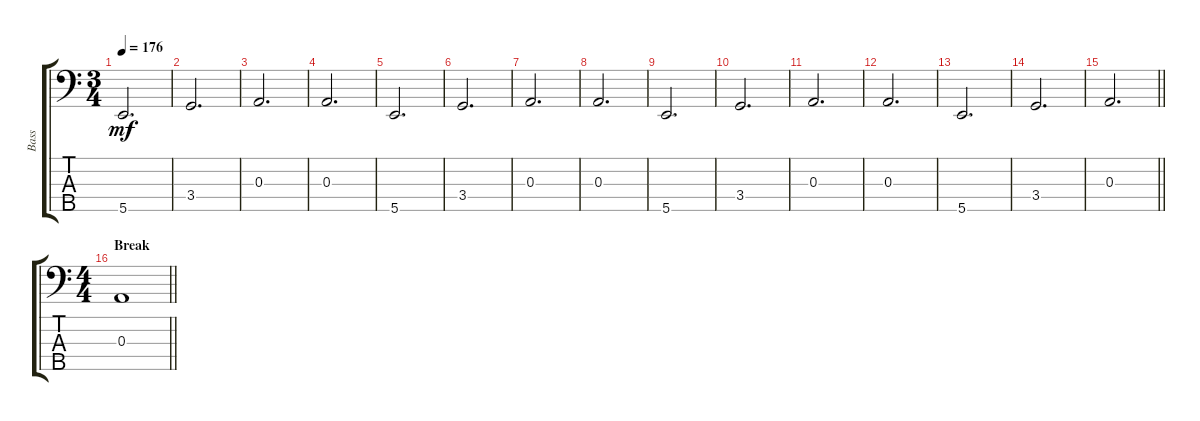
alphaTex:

\track ("Bass" "Bass") {instrument electricbassfinger}
\staff {score tabs}
\tuning (G2 D2 A1 E1 B0) {hide}
\ts (3 4)
\tempo 176
\clef f4
\ks c
5.5.2{d dy mf} |
3.4.2{d} |
0.3.2{d} |
0.3.2{d} |
5.5.2{d} |
3.4.2{d} |
0.3.2{d} |
0.3.2{d} |
5.5.2{d} |
3.4.2{d} |
0.3.2{d} |
0.3.2{d} |
5.5.2{d} |
3.4.2{d} |
\barLineRight lightlight
0.3.2{d} |
\ts (4 4)
\section ("" "Break")
\barLineRight lightlight
0.3.1
